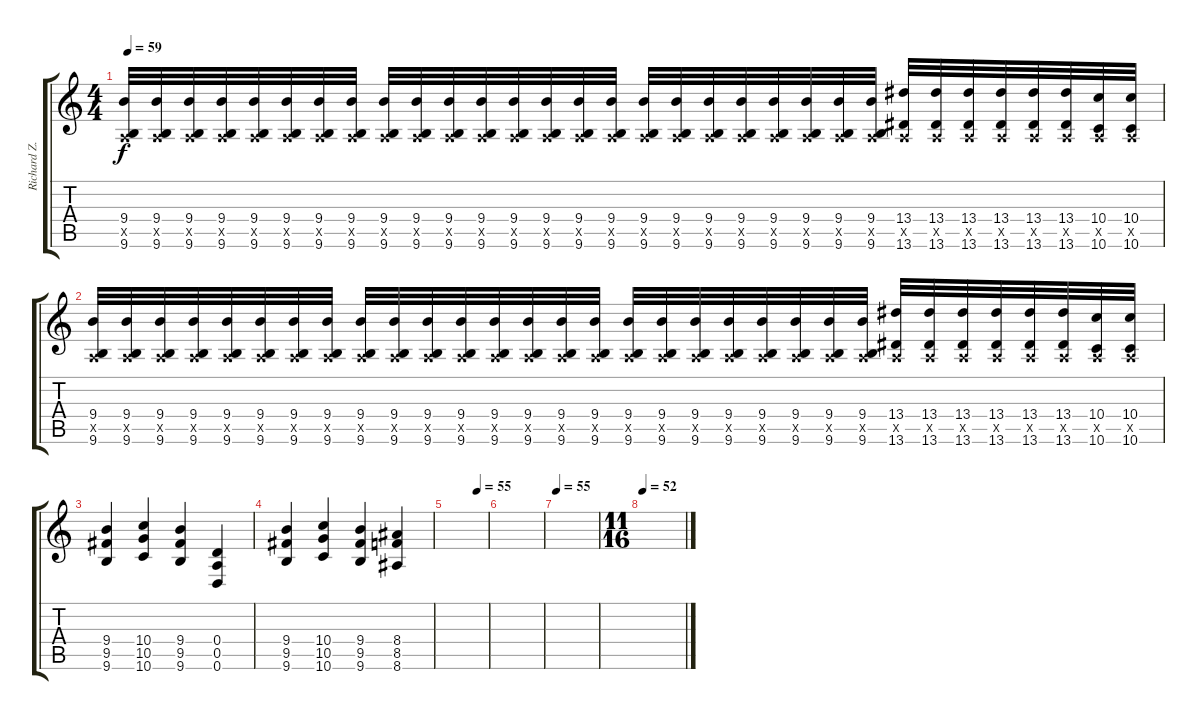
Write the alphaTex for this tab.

\track ("Richard Z. Kruspe (distortion)" "Richard Z.") {instrument distortionguitar}
\staff {score tabs}
\tuning (E4 B3 G3 D3 A2 D2) {hide}
\ts (4 4)
\tempo 59
\clef g2
\ks c
(9.4 0.5{x} 9.6).32{dy f} (9.4 0.5{x} 9.6).32 (9.4 0.5{x} 9.6).32 (9.4 0.5{x} 9.6).32 (9.4 0.5{x} 9.6).32 (9.4 0.5{x} 9.6).32 (9.4 0.5{x} 9.6).32 (9.4 0.5{x} 9.6).32 (9.4 0.5{x} 9.6).32 (9.4 0.5{x} 9.6).32 (9.4 0.5{x} 9.6).32 (9.4 0.5{x} 9.6).32 (9.4 0.5{x} 9.6).32 (9.4 0.5{x} 9.6).32 (9.4 0.5{x} 9.6).32 (9.4 0.5{x} 9.6).32 (9.4 0.5{x} 9.6).32 (9.4 0.5{x} 9.6).32 (9.4 0.5{x} 9.6).32 (9.4 0.5{x} 9.6).32 (9.4 0.5{x} 9.6).32 (9.4 0.5{x} 9.6).32 (9.4 0.5{x} 9.6).32 (9.4 0.5{x} 9.6).32 (13.4 0.5{x} 13.6).32 (13.4 0.5{x} 13.6).32 (13.4 0.5{x} 13.6).32 (13.4 0.5{x} 13.6).32 (13.4 0.5{x} 13.6).32 (13.4 0.5{x} 13.6).32 (10.4 0.5{x} 10.6).32 (10.4 0.5{x} 10.6).32 |
(9.4 0.5{x} 9.6).32 (9.4 0.5{x} 9.6).32 (9.4 0.5{x} 9.6).32 (9.4 0.5{x} 9.6).32 (9.4 0.5{x} 9.6).32 (9.4 0.5{x} 9.6).32 (9.4 0.5{x} 9.6).32 (9.4 0.5{x} 9.6).32 (9.4 0.5{x} 9.6).32 (9.4 0.5{x} 9.6).32 (9.4 0.5{x} 9.6).32 (9.4 0.5{x} 9.6).32 (9.4 0.5{x} 9.6).32 (9.4 0.5{x} 9.6).32 (9.4 0.5{x} 9.6).32 (9.4 0.5{x} 9.6).32 (9.4 0.5{x} 9.6).32 (9.4 0.5{x} 9.6).32 (9.4 0.5{x} 9.6).32 (9.4 0.5{x} 9.6).32 (9.4 0.5{x} 9.6).32 (9.4 0.5{x} 9.6).32 (9.4 0.5{x} 9.6).32 (9.4 0.5{x} 9.6).32 (13.4 0.5{x} 13.6).32 (13.4 0.5{x} 13.6).32 (13.4 0.5{x} 13.6).32 (13.4 0.5{x} 13.6).32 (13.4 0.5{x} 13.6).32 (13.4 0.5{x} 13.6).32 (10.4 0.5{x} 10.6).32 (10.4 0.5{x} 10.6).32 |
(9.4 9.5 9.6).4 (10.4 10.5 10.6).4 (9.4 9.5 9.6).4 (0.4 0.5 0.6).4 |
(9.4 9.5 9.6).4 (10.4 10.5 10.6).4 (9.4 9.5 9.6).4 (8.4 8.5 8.6).4 |
\tempo (55 0.75)
|
|
\tempo 55
|
\ts (11 16)
\tempo 52
